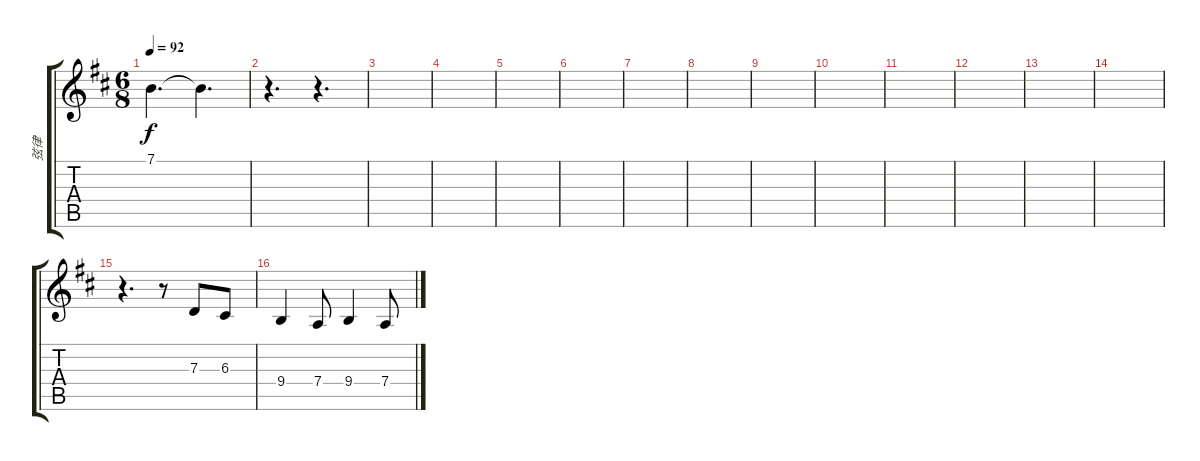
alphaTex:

\track ("弦律" "弦律") {instrument lead1square}
\staff {score tabs}
\tuning (E4 B3 G3 D3 A2 E2) {hide}
\ts (6 8)
\tempo 92
\clef g2
\ks d
7.1{t}.4{d dy f} 7.1{t}.4{d} |
r.4{d} r.4{d} |
|
|
|
|
|
|
|
|
|
|
|
|
r.4{d} r.8 7.3.8 6.3.8 |
9.4.4 7.4.8 9.4.4 7.4.8
